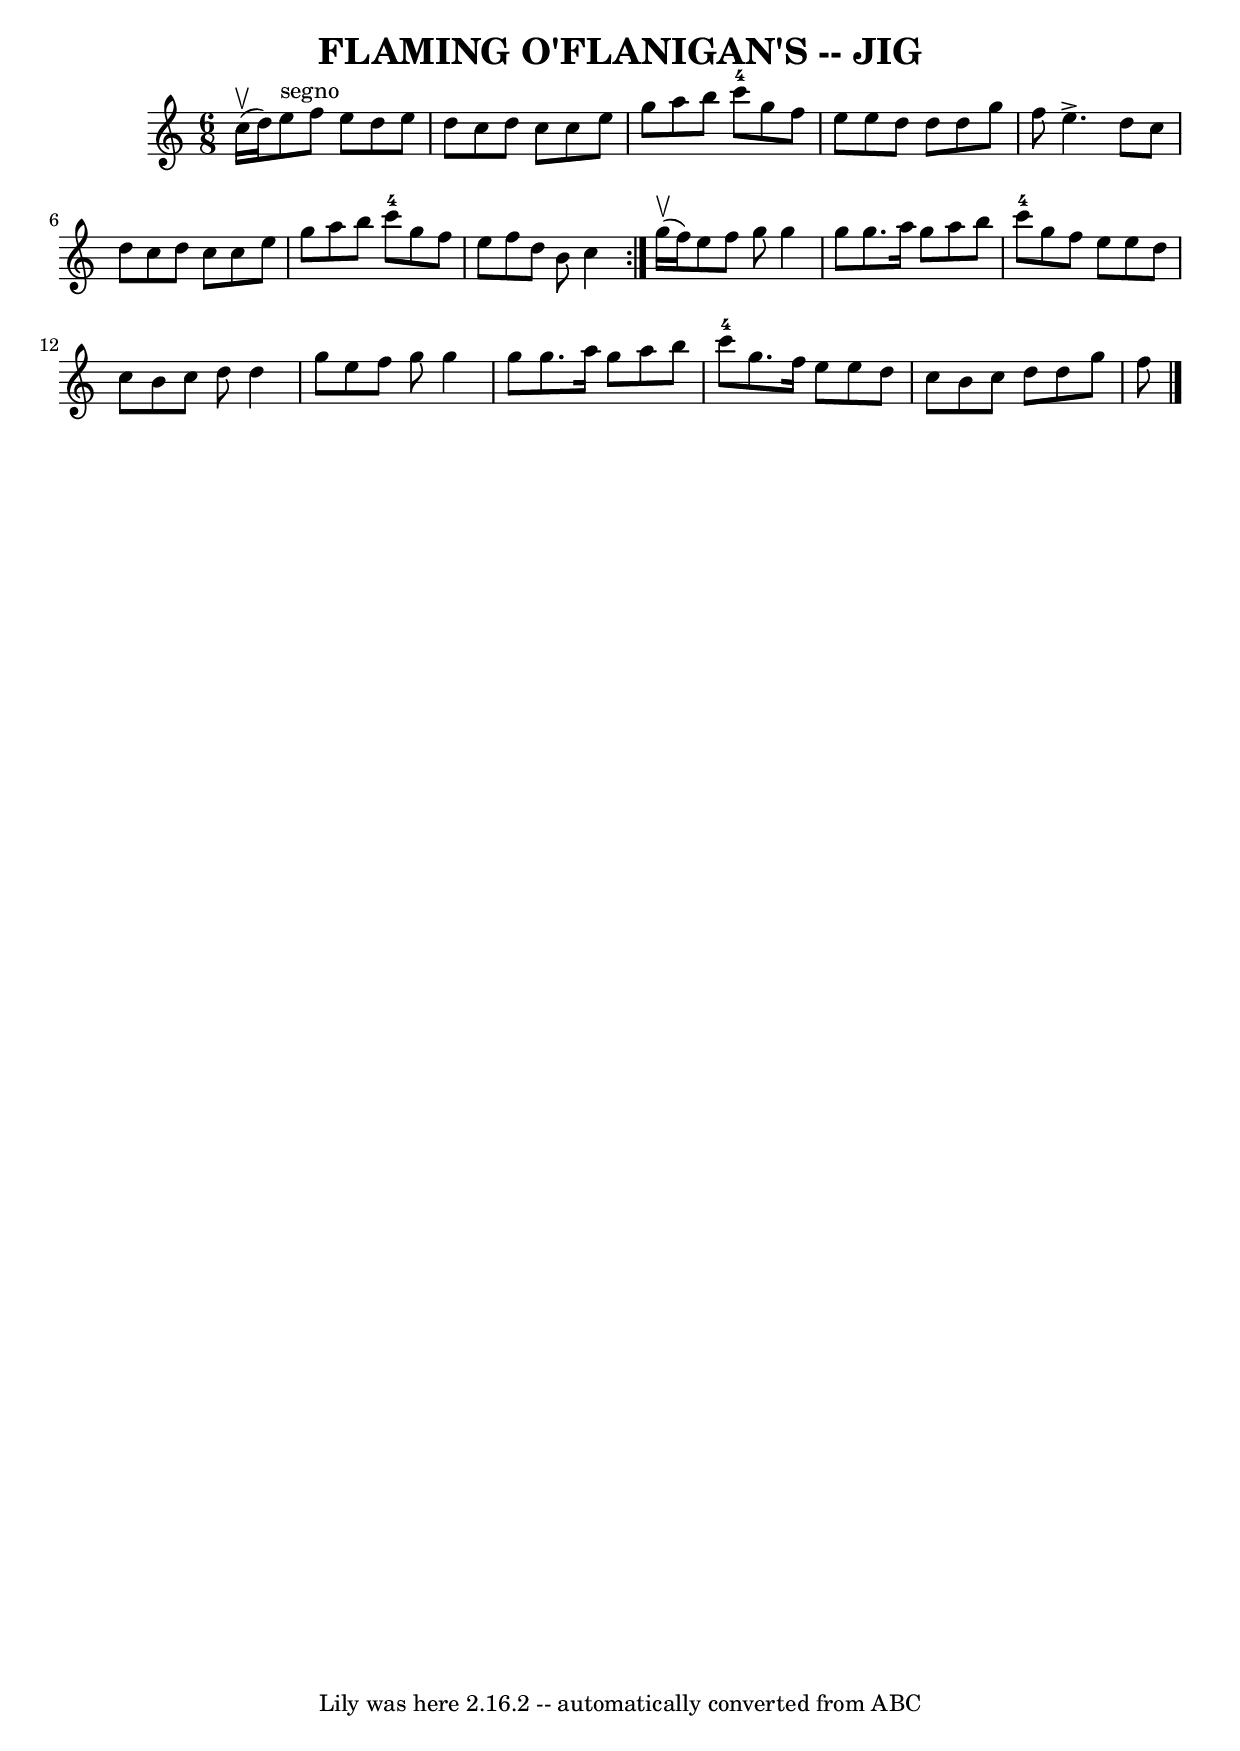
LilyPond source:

\version "2.7.40"
\include "Mammoth.ily"
\header {
	%% book = "Ryan's Mammoth Collection of Fiddle Tunes"
	crossRefNumber = "1"
	footnotes = ""
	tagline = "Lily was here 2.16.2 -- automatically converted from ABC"
	title = "FLAMING O'FLANIGAN'S -- JIG"
}
voicedefault =  {


\repeat volta 2 {
\time 6/8 
\key c \major c''16 (^\upbow d''16)         |
 e''8 
^"segno" f''8 e''8 d''8 e''8 d''8    |
 c''8 d''8    
c''8 c''8 e''8 g''8    |
 a''8 b''8 c'''8-4 g''8    
f''8 e''8    |
 e''8 d''8 d''8 d''8 g''8 f''8        
|
 e''4.^\accent d''8 c''8 d''8    |
 c''8 d''8    
c''8 c''8 e''8 g''8    |
 a''8 b''8 c'''8-4 g''8    
f''8 e''8    |
 f''8 d''8 b'8 c''4    } g''16 
(^\upbow f''16)       |
 e''8 f''8 g''8 g''4 g''8    
|
 g''8. a''16 g''8 a''8 b''8 c'''8-4   |
   
g''8 f''8 e''8 e''8 d''8 c''8    |
 b'8 c''8 d''8  
 d''4 g''8        |
 e''8 f''8 g''8 g''4 g''8    
|
 g''8. a''16 g''8 a''8 b''8 c'''8-4   |
   
g''8. f''16 e''8 e''8 d''8 c''8    |
 b'8 c''8    
d''8 d''8 g''8 f''8    <<   \bar "|."  >>   
}

\score{
    <<

	\context Staff="default"
	{
	    \voicedefault 
	}

    >>
	\layout {
	}
	\midi {}
}
